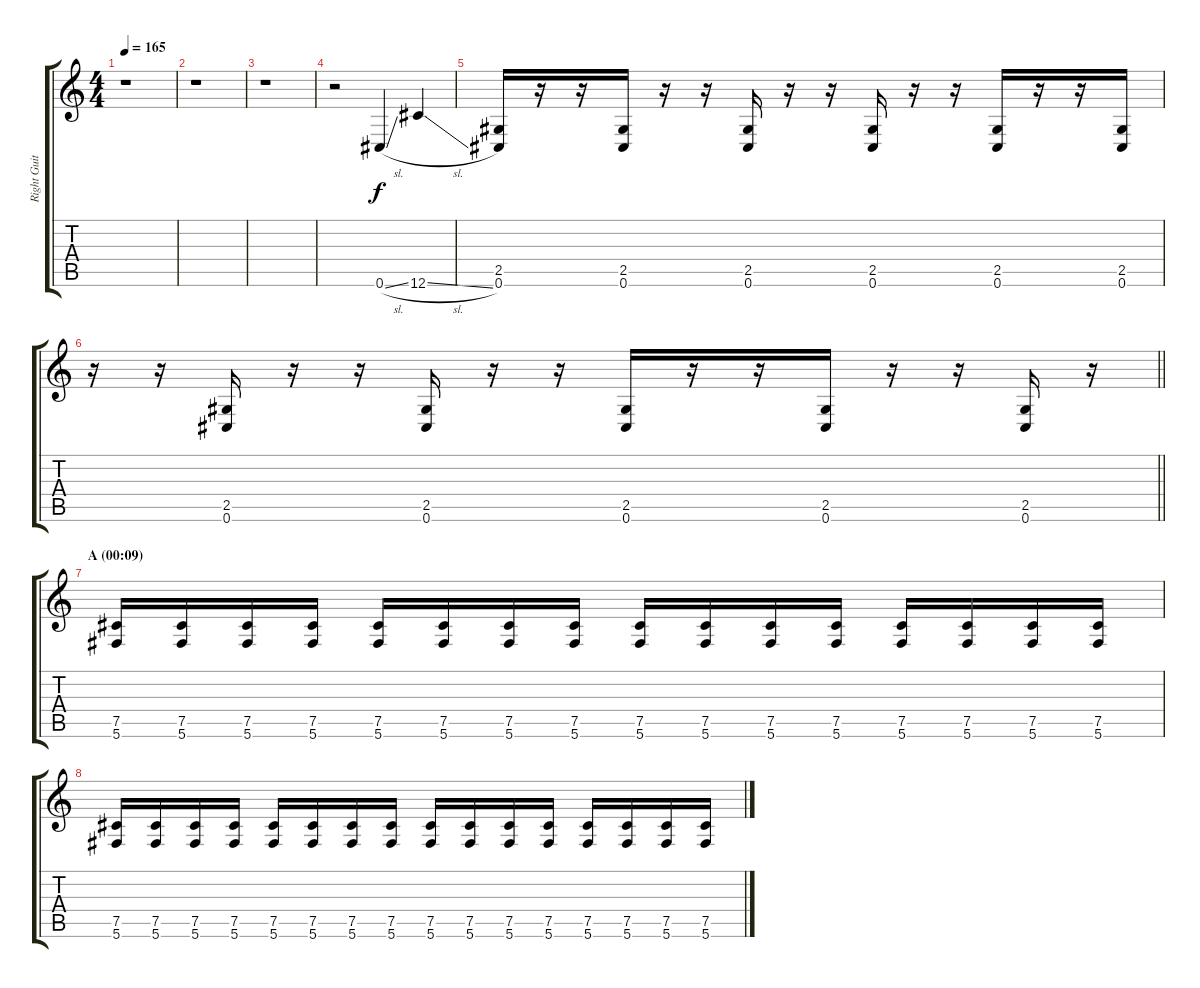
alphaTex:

\track ("Right Guitar" "Right Guit") {instrument distortionguitar}
\staff {score tabs}
\tuning (Db4 Ab3 E3 B2 Gb2 Db2) {hide}
\ts (4 4)
\tempo 165
\clef g2
\ks c
r.1{dy f instrument distortionguitar} |
r.1 |
r.1 |
r.2 0.6{sl}.4 12.6{sl}.4 |
(2.5 0.6).16 r.16 r.16 (2.5 0.6).16 r.16 r.16 (2.5 0.6).16 r.16 r.16 (2.5 0.6).16 r.16 r.16 (2.5 0.6).16 r.16 r.16 (2.5 0.6).16 |
\barLineRight lightlight
r.16 r.16 (2.5 0.6).16 r.16 r.16 (2.5 0.6).16 r.16 r.16 (2.5 0.6).16 r.16 r.16 (2.5 0.6).16 r.16 r.16 (2.5 0.6).16 r.16 |
\section ("" "A (00:09)")
(7.5 5.6).16 (7.5 5.6).16 (7.5 5.6).16 (7.5 5.6).16 (7.5 5.6).16 (7.5 5.6).16 (7.5 5.6).16 (7.5 5.6).16 (7.5 5.6).16 (7.5 5.6).16 (7.5 5.6).16 (7.5 5.6).16 (7.5 5.6).16 (7.5 5.6).16 (7.5 5.6).16 (7.5 5.6).16 |
(7.5 5.6).16 (7.5 5.6).16 (7.5 5.6).16 (7.5 5.6).16 (7.5 5.6).16 (7.5 5.6).16 (7.5 5.6).16 (7.5 5.6).16 (7.5 5.6).16 (7.5 5.6).16 (7.5 5.6).16 (7.5 5.6).16 (7.5 5.6).16 (7.5 5.6).16 (7.5 5.6).16 (7.5 5.6).16
